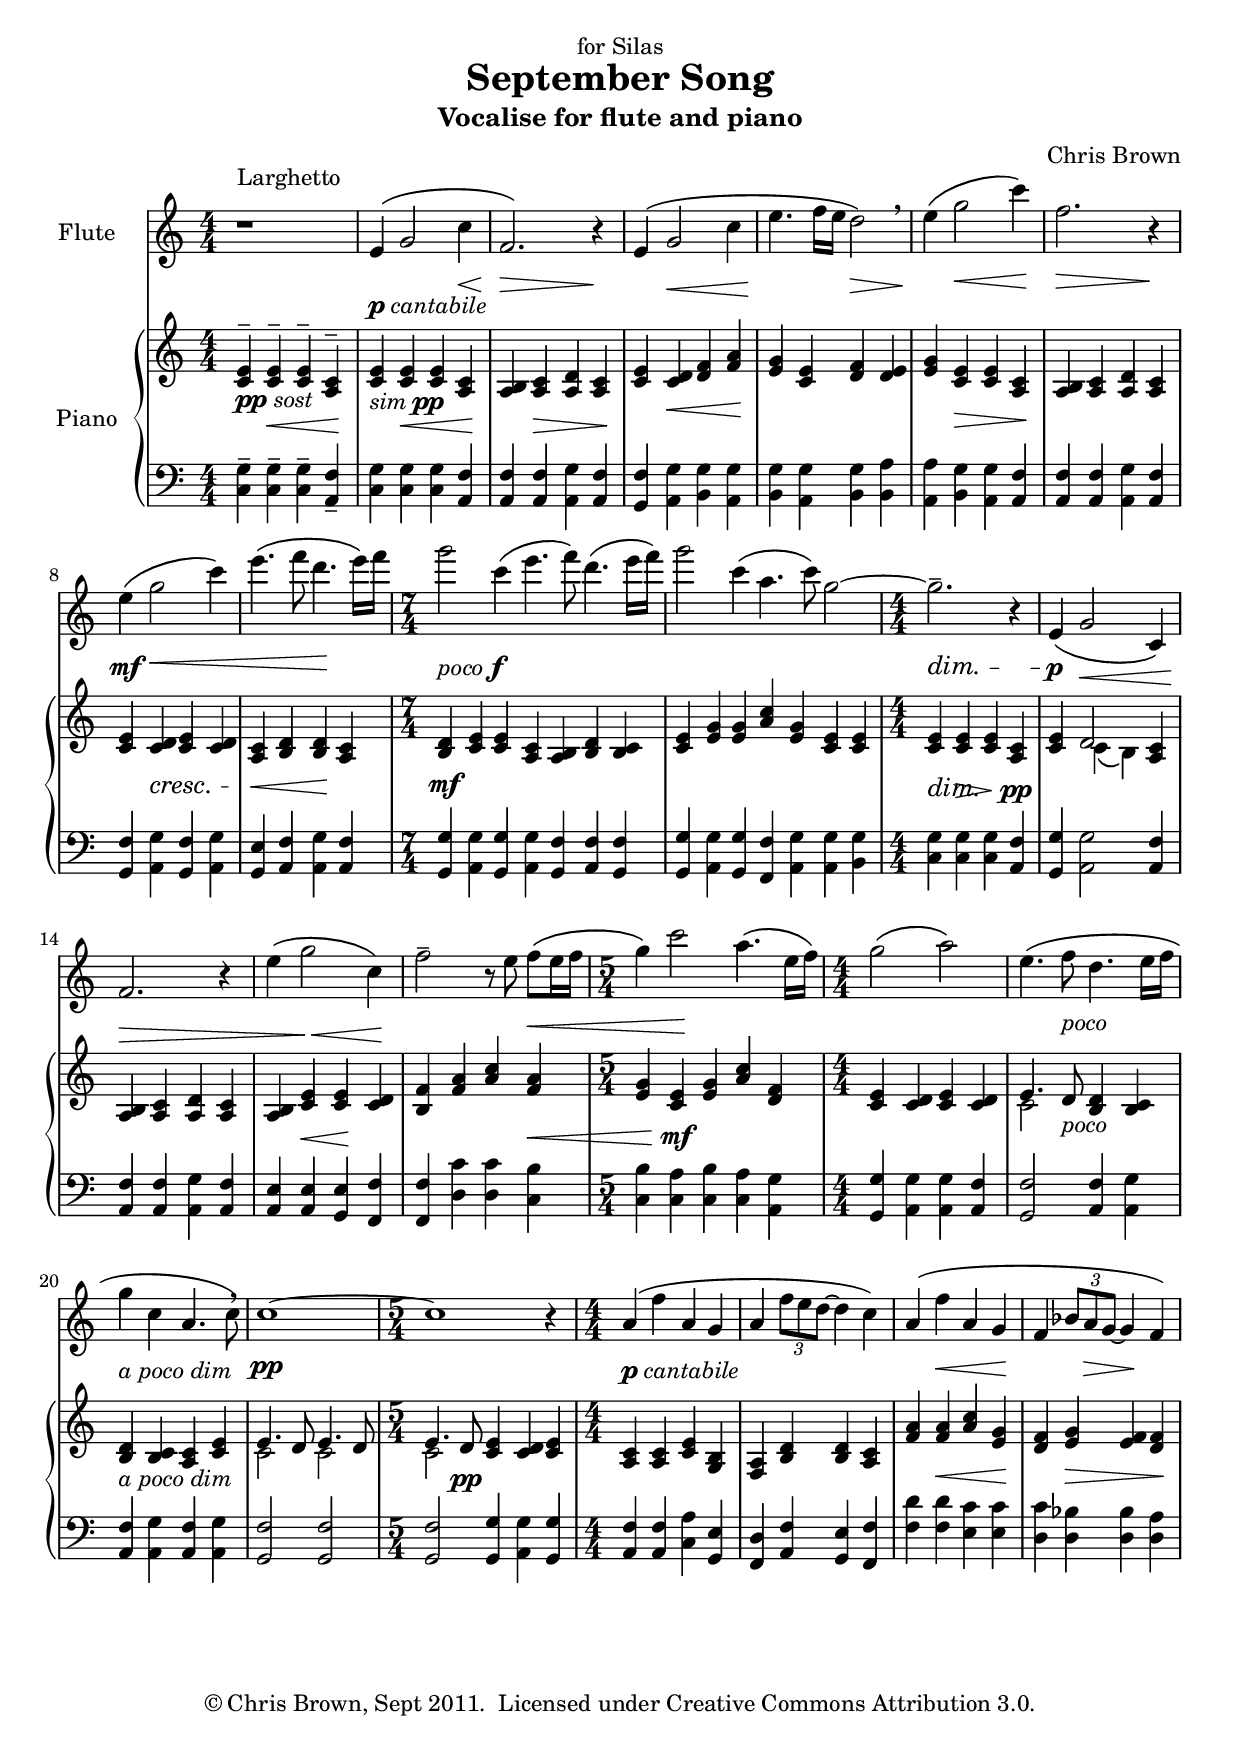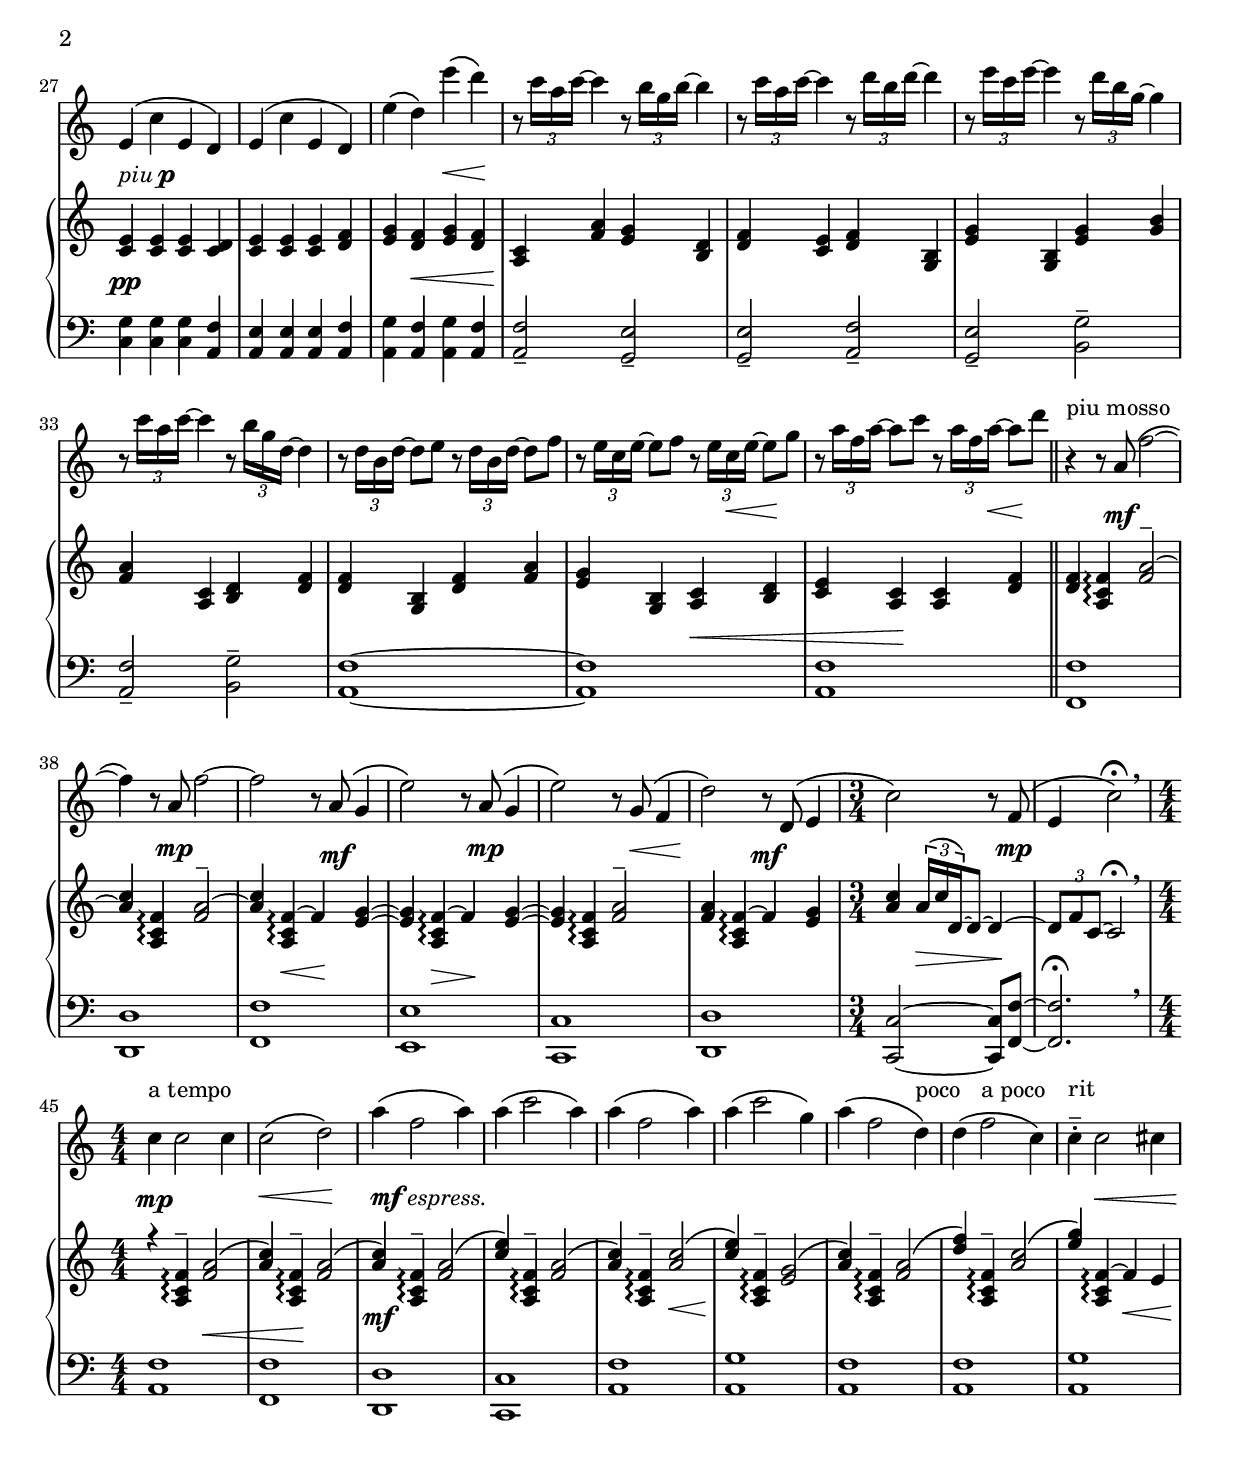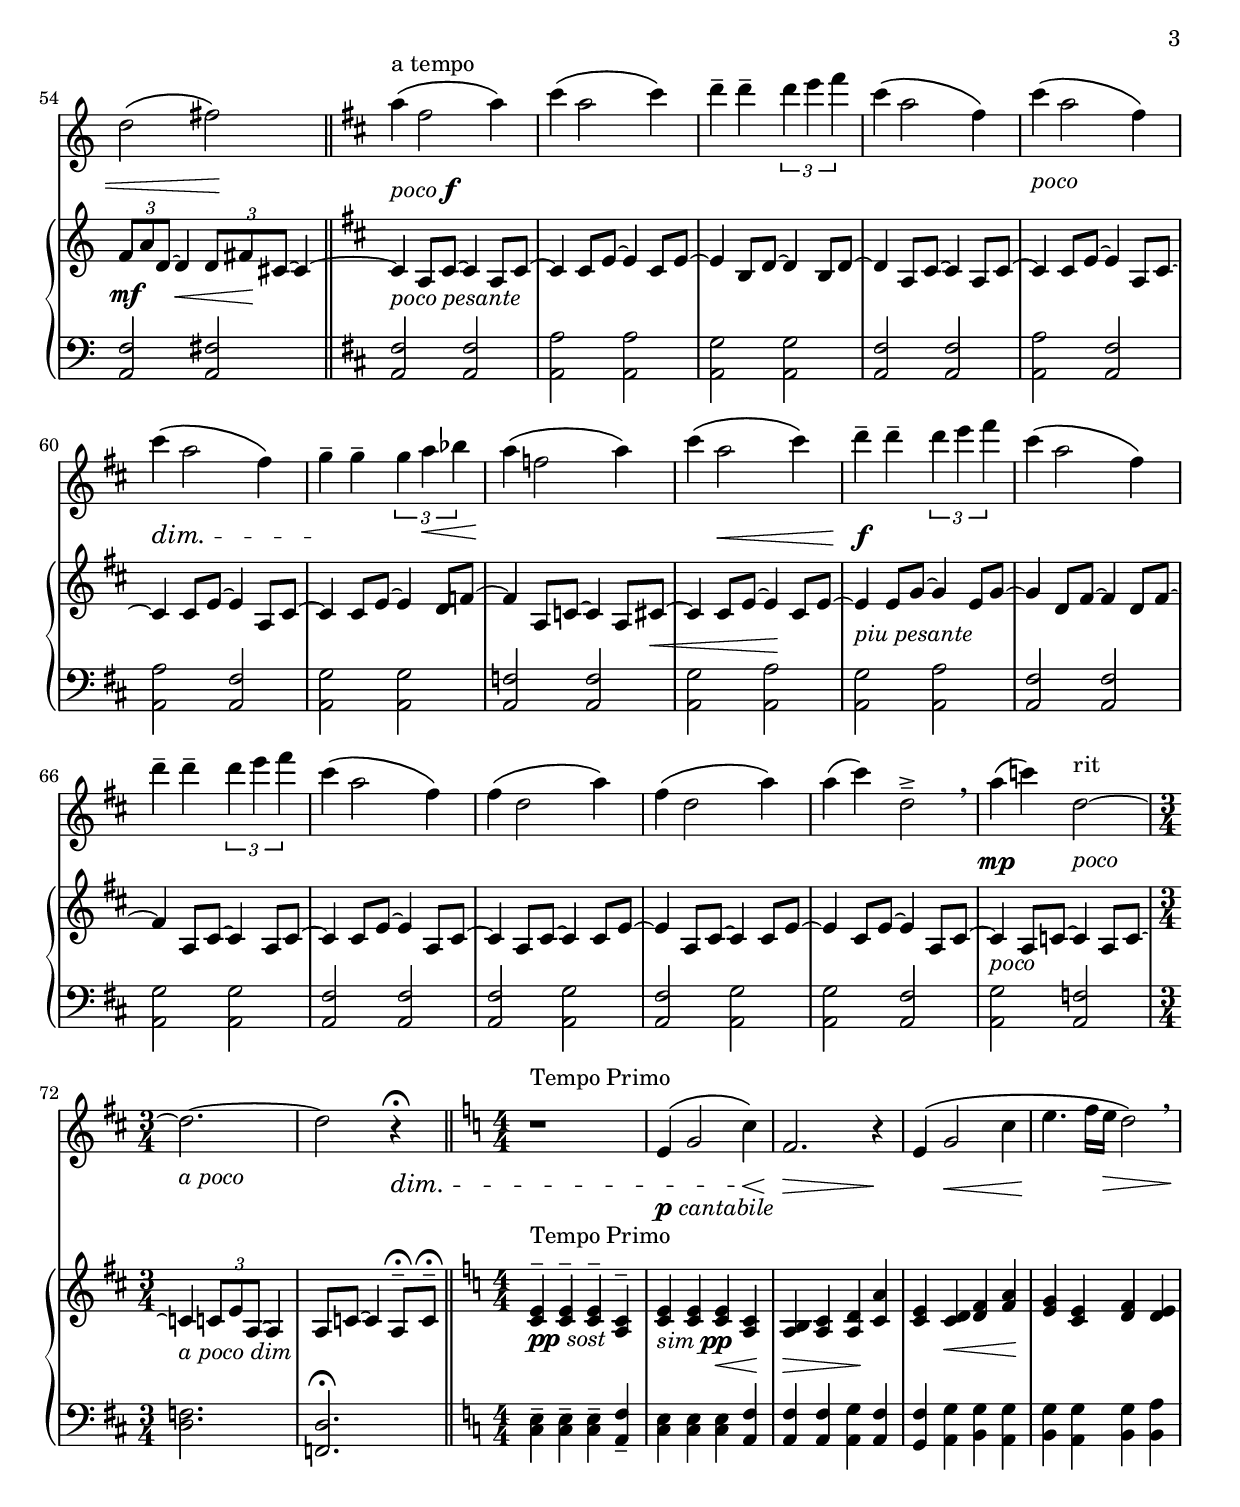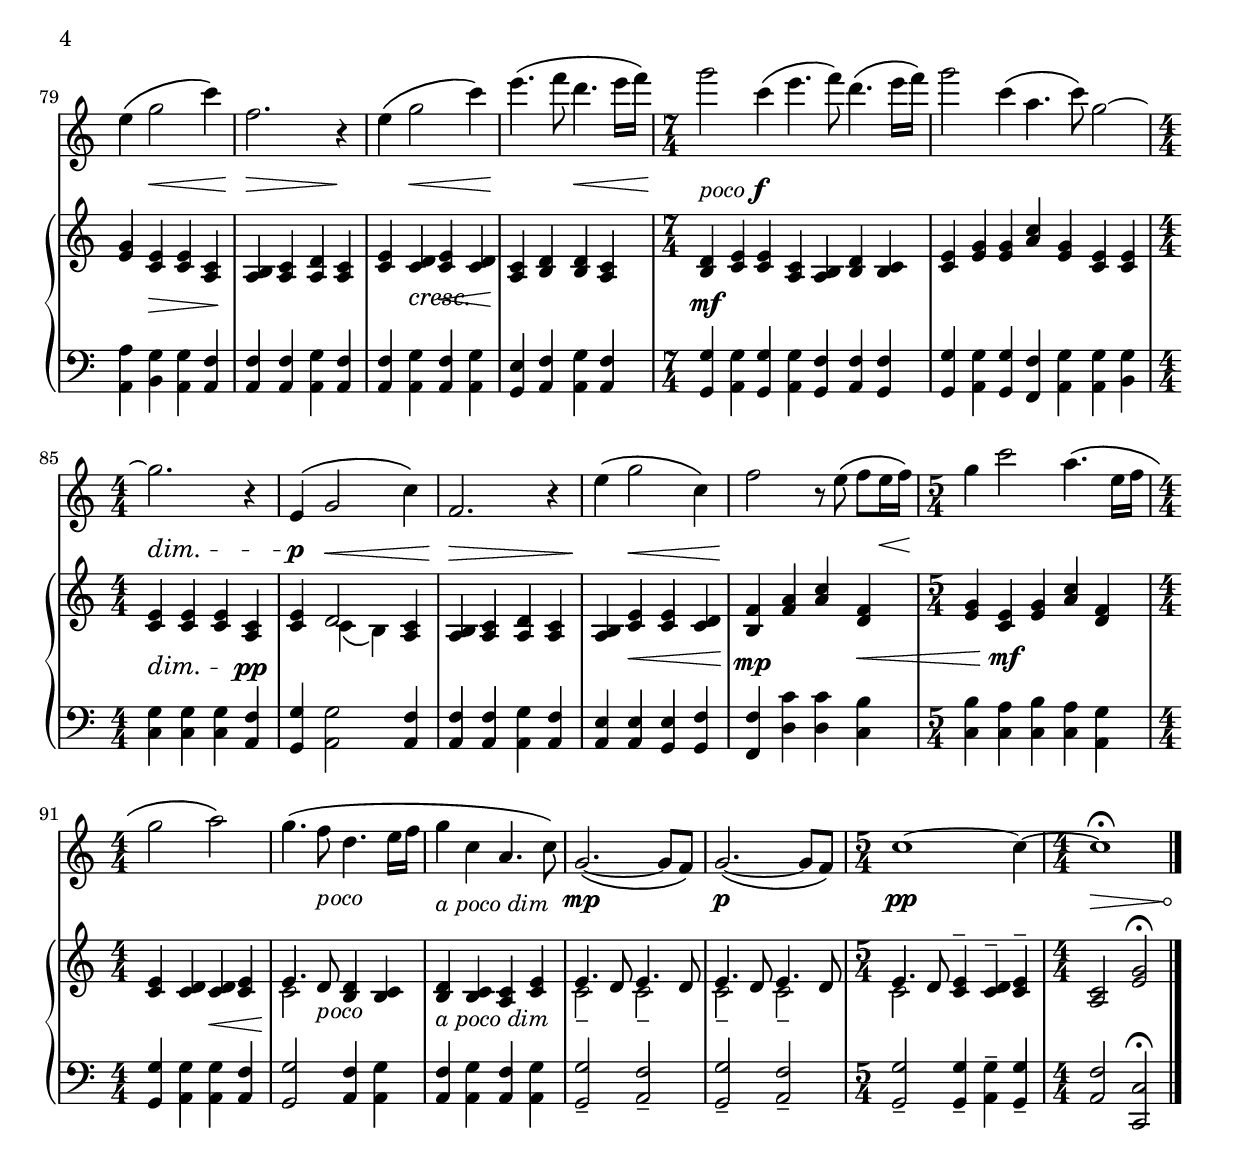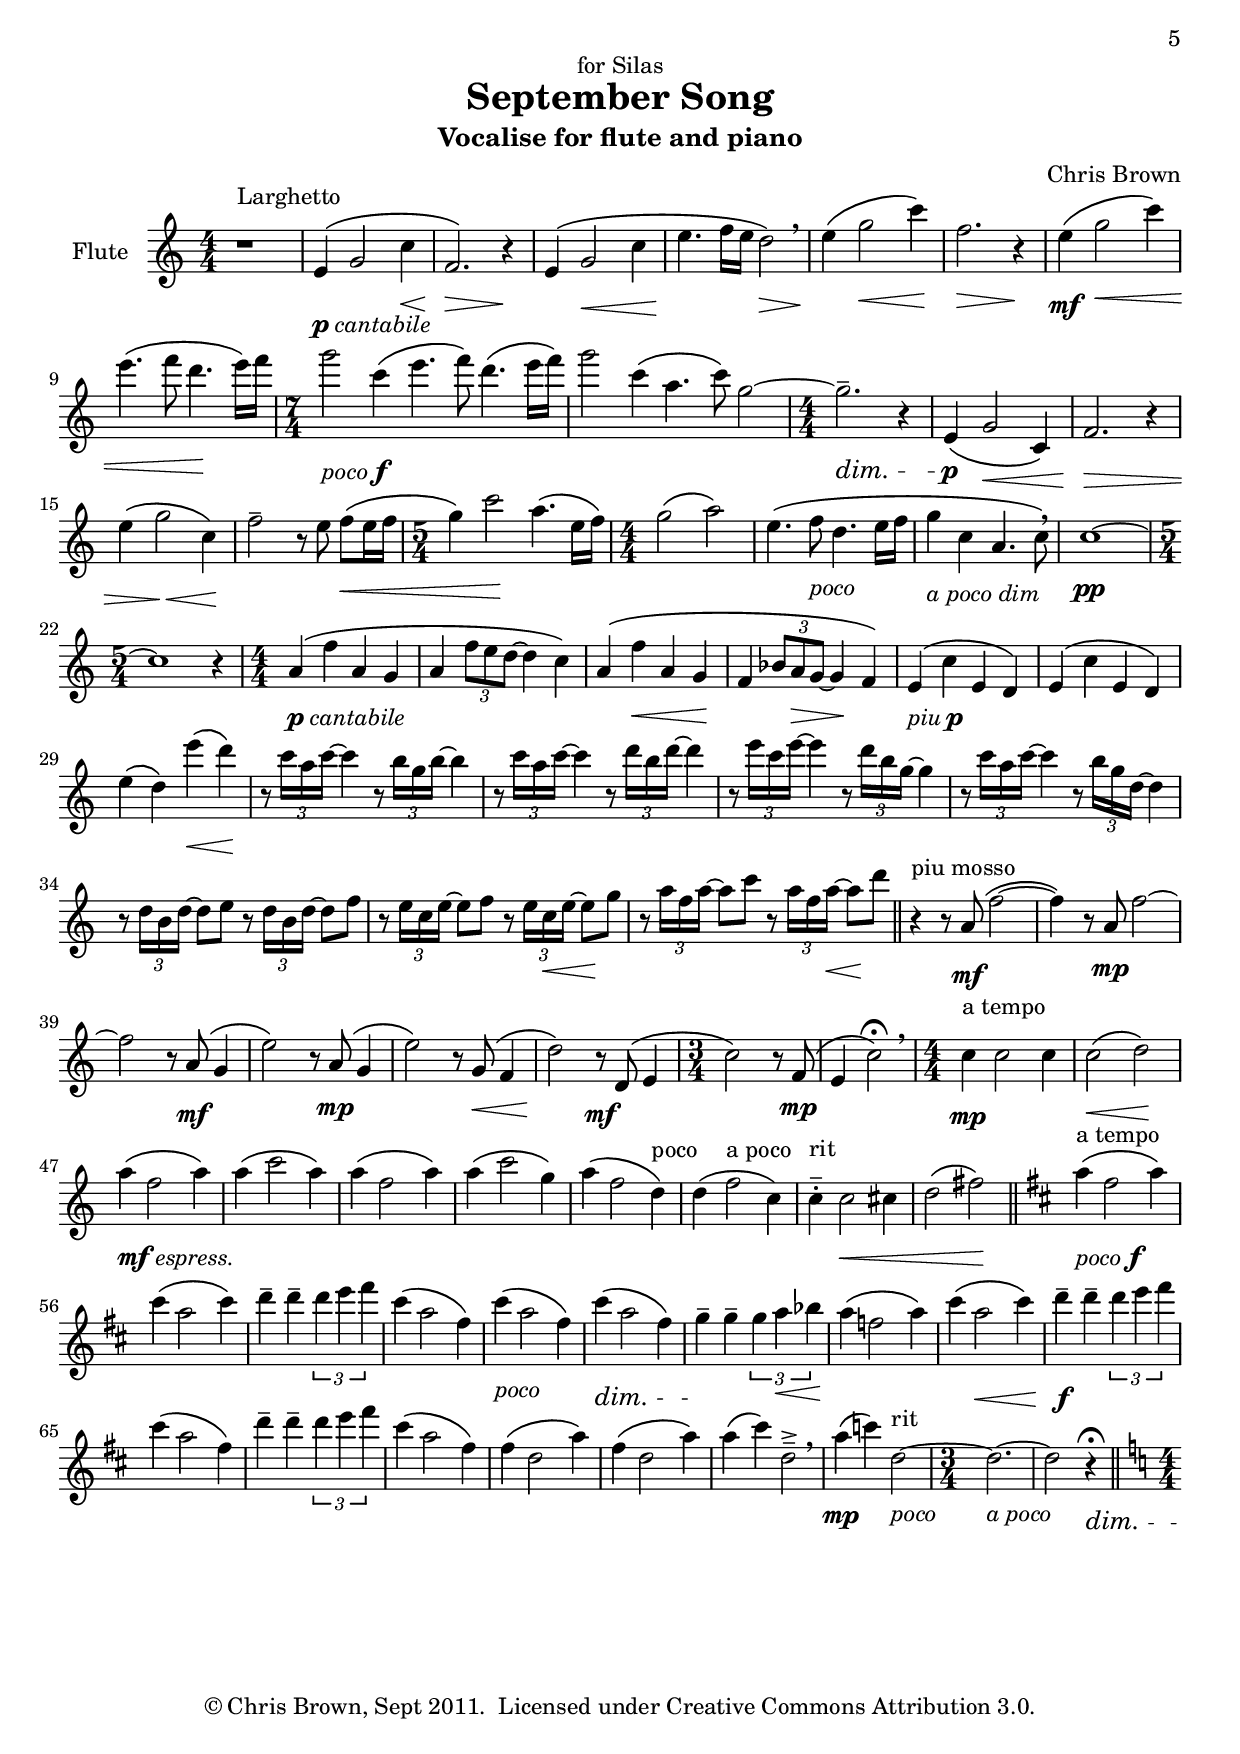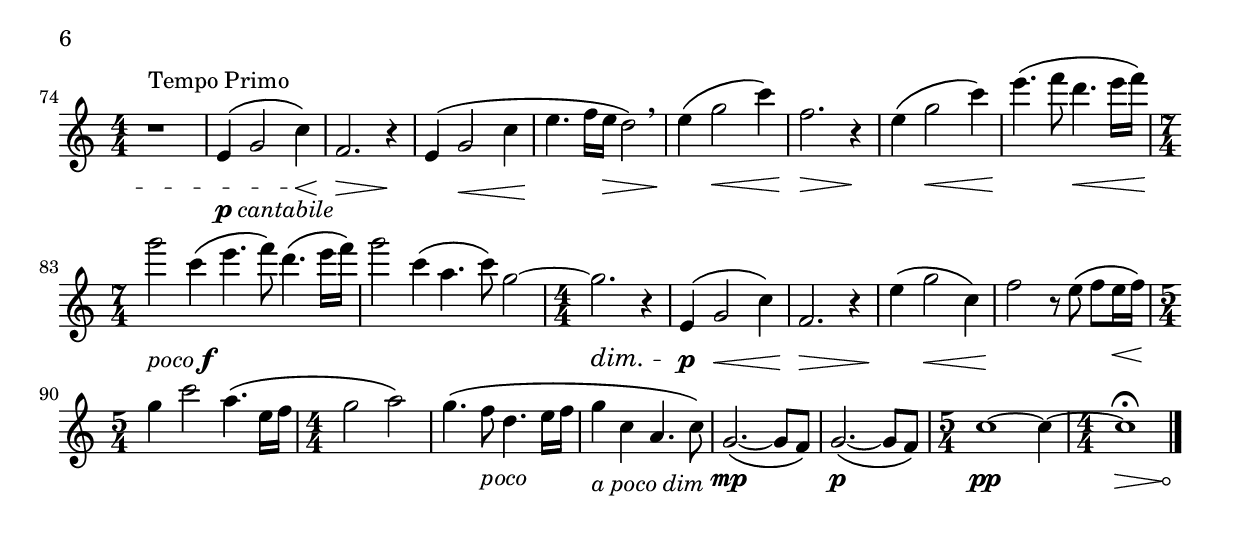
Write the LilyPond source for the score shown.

\version "2.12.3"

overrides = {
\override TextScript #'padding = #2.0
\override DynamicLineSpanner #'padding = #2.0
\override Staff.TimeSignature  #'style = #'numbered
\override Score.Hairpin #'after-line-breaking = ##t
#(set-accidental-style 'modern-cautionary)
}

pCantab=_\markup{\dynamic p \italic cantabile}
mfEspress=_\markup{\dynamic mf \italic espress.}
ppsost=_\markup{\dynamic pp \italic sost}
menof=_\markup{\italic meno \dynamic f}
piup=_\markup{\italic piu \dynamic p}
piumosso=^\markup{piu mosso}
simpp=_\markup{\italic sim \dynamic pp}
pocof=_\markup{\italic poco \dynamic f}
poco=_\markup{\italic poco}
apoco=_\markup{\italic {a poco}}
apocodim=_\markup{\italic {a poco dim}}
pocoPesante=_\markup{\italic {poco pesante}}
piuPesante=_\markup{\italic {piu pesante}}
cresc=_\markup{\italic cresc}
dim=_\markup{\italic dim}



fluteMus={ \time 4/4 \key c \major r1^\markup{Larghetto}|e'4 \( \pCantab g'2 c''4 \<|f'2. \) \> r4 \!|e'4 \(-\tag #'midi \p g'2 \< c''4|e''4. \! f''16 e''16 d''2 \) \>\breathe 
 e''4 \( \! g''2 \< c'''4 \) \!| f''2. \> r4 \!| e''4 \( \mf g''2 \< c'''4 \)| e'''4. \( f'''8 d'''4. \! e'''16 \) f'''16|\time 7/4 g'''2 \pocof c'''4 \( e'''4. f'''8 \) d'''4. \( e'''16 f'''16 \)
 g'''2 c'''4 \( a''4. c'''8 \) g''2 ~ \dim|\time 4/4 g''2. \tenuto r4|e'4 \( \p g'2 \< c'4 \)|f'2. \> r4|e''4 \(-\tag #'midi \p g''2 \< c''4 \) \!
 f''2 \tenuto r8 e''8 f''8 \( \< e''16 f''16|\time 5/4 g''4 \) c'''2 \! a''4. \( e''16 f''16 \)|\time 4/4 g''2 \( a''2 \)|e''4. \( f''8 \poco d''4. e''16 f''16|g''4 \apocodim c''4 a'4. c''8 \) \breathe
 c''1 ~ \pp|\time 5/4 c''1 r4|\time 4/4 a'4 \( \pCantab f''4-\tag #'midi \p a'4 g'4|a'4 \times 2/3 {f''8 e''8 d''8 ~} d''4 c''4 \)|a'4 \( f''4 \< a'4 g'4 \!
 f'4 \times 2/3 {bes'8 a'8 \> g'8 ~} g'4 \! f'4 \)| e'4 \( \piup c''4 e'4 d'4 \)|e'4 \( c''4 e'4 d'4 \)|e''4 \( d''4 \) e'''4 \( \< d'''4 \) \!|r8 \times 2/3 {c'''16 a''16 c'''16 ~} c'''4 r8 \times 2/3 {b''16 g''16 b''16 ~} b''4
 r8 \times 2/3 {c'''16 a''16 c'''16 ~} c'''4 r8 \times 2/3 {d'''16 b''16 d'''16 ~} d'''4| r8 \times 2/3 {e'''16 c'''16 e'''16 ~} e'''4 r8 \times 2/3 {d'''16 b''16 g''16 ~} g''4|r8 \times 2/3 {c'''16 a''16 c'''16 ~} c'''4 r8 \times 2/3 {b''16 g''16 d''16 ~} d''4|r8 \times 2/3 {d''16 b'16 d''16 ~} d''8 e''8 r8 \times 2/3 {d''16 b'16 d''16 ~} d''8 f''8
 r8 \times 2/3 {e''16 c''16 e''16 ~} e''8 f''8 r8 \times 2/3 {e''16 c''16 \< e''16 ~} e''8 \! g''8| r8 \times 2/3 {a''16 f''16 a''16 ~} a''8 c'''8 r8 \times 2/3 {a''16 f''16 a''16 ~ \<} a''8 \! d'''8|\bar "||" r4 \piumosso r8 a'8 \( \mf f''2 ~|f''4 \) r8 a'8 \mp f''2 ~
 f''2 r8 a'8 \( \mf g'4| e''2 \) r8 a'8 \( \mp g'4| e''2 \) r8 g'8 \( \< f'4| d''2 \) \! r8 \mf d'8 \( e'4|\time 3/4 c''2 \) r8 f'8 \( \mp
 e'4 c''2 \) \fermata\breathe|\time 4/4 c''4 \mp^\markup{a tempo} c''2 c''4|c''2 \( \< d''2 \) \!|a''4 \( \mfEspress f''2 a''4 \)|a''4 \( c'''2 a''4 \)
 a''4 \( f''2 a''4 \)| a''4 \( c'''2 g''4 \)|a''4 \( f''2\once \override TextScript #'outside-staff-padding = #0 d''4 \)^\markup{poco}|d''4 \( f''2^\markup{a poco} c''4 \)|c''4\staccato \tenuto ^\markup{rit} c''2 \< cis''4
 d''2 \( fis''2 \) \!|\bar "||" \key d \major a''4 \( \pocof^\markup{a tempo} fis''2 a''4 \)|cis'''4 \( a''2 cis'''4 \)|d'''4\tenuto d'''4\tenuto \times 2/3 {d'''4 e'''4 fis'''4}|cis'''4 \( a''2 fis''4 \)
 cis'''4 \( \poco a''2 fis''4 \) \dim| cis'''4 \( \> a''2 fis''4 \)|g''4 \!\tenuto g''4\tenuto \times 2/3 {g''4 a''4 \< bes''4}|a''4 \( \! f''2 a''4 \)|cis'''4 \( a''2 \< cis'''4 \)
 d'''4 \f\tenuto d'''4\tenuto \times 2/3 {d'''4 e'''4 fis'''4}| cis'''4 \( a''2 fis''4 \)|d'''4\tenuto d'''4\tenuto \times 2/3 {d'''4 e'''4 fis'''4}|cis'''4 \( a''2 fis''4 \)|fis''4 \( d''2 a''4 \)|fis''4 \( d''2 a''4 \)
 a''4 \( cis'''4 \) d''2\tenuto \accent \breathe| a''4 \( \mp c'''4 \) d''2 ~ \poco^\markup{rit}|\time 3/4 d''2. ~ \apoco| d''2 \dim r4\fermata|\bar "||" \time 4/4 \key c \major r1^\markup{Tempo Primo}
 e'4 \( \pCantab g'2 c''4 \) \<| f'2. \> r4 \!|e'4 \( g'2 \< c''4|e''4. \! f''16 e''16 \> d''2 \)\breathe|e''4 \( \! g''2 \< c'''4 \)
 f''2. \> r4 \!| e''4 \( g''2 \< c'''4 \)| e'''4. \( \! f'''8 d'''4. \< e'''16 f'''16 \) \!|\time 7/4 g'''2 \pocof c'''4 \( e'''4. f'''8 \) d'''4. \( e'''16 f'''16 \)
 g'''2 c'''4 \( a''4. c'''8 \) g''2 ~ \dim|\time 4/4 g''2. r4|e'4 \( \p g'2 \< c''4 \)|f'2. \> r4|e''4 \( \! g''2 \< c''4 \)
 f''2 \! r8 e''8 \( f''8 e''16 \< f''16 \)|\time 5/4 g''4 \! c'''2 a''4. \( e''16 f''16|\time 4/4 g''2 a''2 \)|g''4. \( f''8 \poco d''4. e''16 f''16|g''4 \apocodim c''4 a'4. c''8 \)
 g'2. ~ \( \mp g'8 f'8 \)| g'2. ~ \( \p g'8 f'8 \)|\time 5/4 c''1 ~ \pp c''4 ~|\set Score.timeSignatureFraction = #'(4 . 4) \once \override Hairpin #'circled-tip = ##t c''1 \> \fermata s4 \! \bar "|."  }

pianoA={ \time 4/4 \key c \major <c' e'>4 \ppsost\tenuto <c' e'>4 \<\tenuto <c' e'>4\tenuto <a c'>4 \!\tenuto|<c' e'>4 \simpp <c' e'>4 \< <c' e'>4 <a c'>4 \!|<a b>4 <a c'>4 \> <a d'>4 <a c'>4 \!|<c' e'>4 <c' d'>4 \< <d' f'>4 <f' a'>4 \!|<e' g'>4 <c' e'>4 <d' f'>4 <d' e'>4
 <e' g'>4 <c' e'>4 \> <c' e'>4 <a c'>4 \!| <a b>4 <a c'>4 <a d'>4 <a c'>4| <c' e'>4 \cresc <c' d'>4 <c' e'>4 <c' d'>4| <a c'>4 \< <b d'>4 <b d'>4 \! <a c'>4|\time 7/4 <b d'>4 \mf <c' e'>4 <c' e'>4 <a c'>4 <a b>4 <b d'>4 <b c'>4
 <c' e'>4 <e' g'>4 <e' g'>4 <a' c''>4 <e' g'>4 <c' e'>4 <c' e'>4 \dim|\time 4/4 <c' e'>4 <c' e'>4 \> <c' e'>4 <a c'>4 \pp|<c' e'>4 d'2 <a c'>4|<a b>4 <a c'>4 <a d'>4 <a c'>4|<a b>4 <c' e'>4 \< <c' e'>4 \! <c' d'>4
 <b f'>4 <f' a'>4 <a' c''>4 <f' a'>4 \<|\time 5/4 <e' g'>4 <c' e'>4 \mf <e' g'>4 <a' c''>4 <d' f'>4|\time 4/4 <c' e'>4 <c' d'>4 <c' e'>4 <c' d'>4|e'4. d'8 \poco <b d'>4 <b c'>4|<b d'>4 \apocodim <b c'>4 <a c'>4 <c' e'>4
 e'4. d'8 e'4. d'8|\time 5/4 e'4. d'8 \pp <c' e'>4 <c' d'>4 <c' e'>4|\time 4/4 <a c'>4 <a c'>4 <c' e'>4 <g b>4|<f a>4 <b d'>4 <b d'>4 <a c'>4|<f' a'>4 <f' a'>4 \< <a' c''>4 <e' g'>4 \!
 <d' f'>4 <e' g'>4 \> <e' f'>4 <d' f'>4 \!| <c' e'>4 \pp <c' e'>4 <c' e'>4 <c' d'>4|<c' e'>4 <c' e'>4 <c' e'>4 <d' f'>4|<e' g'>4 <d' f'>4 \< <e' g'>4 <d' f'>4|<a c'>4 \! <f' a'>4 <e' g'>4 <b d'>4
 <d' f'>4 <c' e'>4 <d' f'>4 <g b>4| <e' g'>4 <g b>4 <e' g'>4 <g' b'>4|<f' a'>4 <a c'>4 <b d'>4 <d' f'>4|<d' f'>4 <g b>4 <d' f'>4 <f' a'>4
 <e' g'>4 <g b>4 <a c'>4 \< <b d'>4| <c' e'>4 <a c'>4 \! <a c'>4 <d' f'>4|\bar "||" <d' f'>4 <a c' f'>4\arpeggio <f' a'>2 ~\tenuto|<a' c''>4 <a c' f'>4\arpeggio <f' a'>2 ~\tenuto
 <a' c''>4 <a c' f'>4 ~ \<\arpeggio f'4 \! <e' g'>4 ~| <e' g'>4 <a c' f'>4 ~ \>\arpeggio f'4 \! <e' g'>4 ~| <e' g'>4 <a c' f'>4\arpeggio <f' a'>2\tenuto| <f' a'>4 <a c' f'>4 ~\arpeggio f'4 <e' g'>4|\time 3/4 <a' c''>4 \times 2/3 {a'16 \( \> c''16 d'16 ~ \)} d'8 ~ d'4 ~ \!
 \times 2/3 {d'8 f'8 c'8 ~} c'2\fermata \breathe|\time 4/4 r4 <a c' f'>4\arpeggio\tenuto <f' a'>2 \( \<|<a' c''>4 \) <a c' f'>4 \!\arpeggio\tenuto <f' a'>2 \(|<a' c''>4 \) \mf <a c' f'>4\arpeggio\tenuto <f' a'>2 \(|<c'' e''>4 \) <a c' f'>4\arpeggio\tenuto <f' a'>2 \(
 <a' c''>4 \) <a c' f'>4\arpeggio\tenuto <a' c''>2 \( \<| <c'' e''>4 \) \! <a c' f'>4\arpeggio\tenuto <e' g'>2 \(|<a' c''>4 \) <a c' f'>4\arpeggio\tenuto <f' a'>2 \(|<d'' f''>4 \) <a c' f'>4\arpeggio\tenuto <a' c''>2 \(|<e'' g''>4 \) <a c' f'>4 ~\arpeggio f'4 \< e'4
 \times 2/3 {f'8 \mf a'8 d'8 ~} d'4 \< \times 2/3 {d'8 fis'8 \! cis'8 ~} cis'4 ~|\bar "||" \key d \major cis'4 \pocoPesante a8 cis'8 ~ cis'4 a8 cis'8 ~|cis'4 cis'8 e'8 ~ e'4 cis'8 e'8 ~|e'4 b8 d'8 ~ d'4 b8 d'8 ~|d'4 a8 cis'8 ~ cis'4 a8 cis'8 ~
 cis'4 cis'8 e'8 ~ e'4 a8 cis'8 ~| cis'4 cis'8 e'8 ~ e'4 a8 cis'8 ~|cis'4 cis'8 e'8 ~ e'4 d'8 f'8 ~|f'4 a8 c'8 ~ c'4 a8 cis'8 ~ \<|cis'4 cis'8 e'8 ~ e'4 \! cis'8 e'8 ~
 e'4 \piuPesante e'8 g'8 ~ g'4 e'8 g'8 ~| g'4 d'8 fis'8 ~ fis'4 d'8 fis'8 ~|fis'4 a8 cis'8 ~ cis'4 a8 cis'8 ~|cis'4 cis'8 e'8 ~ e'4 a8 cis'8 ~|cis'4 a8 cis'8 ~ cis'4 cis'8 e'8 ~|e'4 a8 cis'8 ~ cis'4 cis'8 e'8 ~
 e'4 cis'8 e'8 ~ e'4 a8 cis'8 ~| cis'4 \poco a8 c'8 ~ c'4 a8 c'8 ~|\time 3/4 c'4 \apocodim \times 2/3 {c'8 e'8 a8 ~} a4| a8 c'8 ~ c'4 a8\tenuto \fermata c'8\tenuto \fermata|\bar "||" \time 4/4 \key c \major <c' e'>4 \ppsost\tenuto ^\markup{Tempo Primo} <c' e'>4\tenuto <c' e'>4\tenuto <a c'>4\tenuto
 <c' e'>4 \simpp <c' e'>4 <c' e'>4 \< <a c'>4 \!| <a b>4 \> <a c'>4 <a d'>4 \! <a' c'>4|<c' e'>4 <c' d'>4 \< <d' f'>4 <f' a'>4 \!|<e' g'>4 <c' e'>4 <d' f'>4 <d' e'>4|<e' g'>4 <c' e'>4 \> <c' e'>4 <a c'>4 \!
 <a b>4 <a c'>4 <a d'>4 <a c'>4| <c' e'>4 \cresc <c' d'>4 <c' e'>4 \< <c' d'>4| <a c'>4 \! <b d'>4 <b d'>4 <a c'>4|\time 7/4 <b d'>4 \mf <c' e'>4 <c' e'>4 <a c'>4 <a b>4 <b d'>4 <b c'>4
 <c' e'>4 <e' g'>4 <e' g'>4 <a' c''>4 <e' g'>4 <c' e'>4 <c' e'>4 \dim|\time 4/4 <c' e'>4 \> <c' e'>4 <c' e'>4 <a c'>4 \pp|<c' e'>4 d'2 <a c'>4|<a b>4 <a c'>4 <a d'>4 <a c'>4|<a b>4 <c' e'>4 \< <c' e'>4 <c' d'>4 \!
 <b f'>4 \mp <f' a'>4 <a' c''>4 <d' f'>4 \<|\time 5/4 <e' g'>4 <c' e'>4 \mf <e' g'>4 <a' c''>4 <d' f'>4|\time 4/4 <c' e'>4 <c' d'>4 <c' d'>4 \< <c' e'>4|e'4. \! d'8 \poco <b d'>4 <b c'>4|<b d'>4 \apocodim <b c'>4 <a c'>4 <c' e'>4
 e'4. d'8 e'4. d'8| e'4. d'8 e'4. d'8|\time 5/4 e'4. d'8 <c' e'>4\tenuto <c' d'>4\tenuto <c' e'>4\tenuto|\set Score.timeSignatureFraction = #'(4 . 4) \once \override Hairpin #'circled-tip = ##t <a c'>2 <e' g'>2\fermata s4 }

pianoB={ \time 4/4 \key c \major s1|s1|s1|s1|s1
 s1| s1| s1| s1|\time 7/4 s1 s2 s4
 s1 s2 s4|\time 4/4 s1|s4 c'4 \( b4 \) s4|s1|s1
 s1|\time 5/4 s1 s4|\time 4/4 s1|c'2 s4 s4|s1
 c'2 c'2|\time 5/4 c'2 s2 s4|\time 4/4 s1|s1|s1
 s1| s1|s1|s1|s1
 s1| s1|s1|s1
 s1| s1|\bar "||" s1|s1
 s1| s1| s1| s1|\time 3/4 s2 s4
 s2 s4|\time 4/4 s1|s1|s1|s1
 s1| s1|s1|s1|s1
 s1|\bar "||" \key d \major s1|s1|s1|s1
 s1| s1|s1|s1|s1
 s1| s1|s1|s1|s1|s1
 s1| s1|\time 3/4 s2 s4| s2 s4|\bar "||" \time 4/4 \key c \major s1
 s1| s1|s1|s1|s1
 s1| s1| s1|\time 7/4 s1 s2 s4
 s1 s2 s4|\time 4/4 s1|s4 c'4 \( b4 \) s4|s1|s1
 s1|\time 5/4 s1 s4|\time 4/4 s1|c'2 s2|s1
 c'2\tenuto c'2\tenuto| c'2\tenuto c'2\tenuto|\time 5/4 c'2 s2 s4|\set Score.timeSignatureFraction = #'(4 . 4) \once \override Hairpin #'circled-tip = ##t s1 s4 }

pianoC={ \time 4/4 \key c \major <c g>4\tenuto <c g>4\tenuto <c g>4\tenuto <a, f>4\tenuto|<c g>4 <c g>4 <c g>4 <a, f>4|<a, f>4 <a, f>4 <a, g>4 <a, f>4|<g, f>4 <a, g>4 <b, g>4 <a, g>4|<b, g>4 <a, g>4 <b, g>4 <b, a>4
 <a, a>4 <b, g>4 <a, g>4 <a, f>4| <a, f>4 <a, f>4 <a, g>4 <a, f>4| <g, f>4 <a, g>4 <g, f>4 <a, g>4| <g, e>4 <a, f>4 <a, g>4 <a, f>4|\time 7/4 <g, g>4 <a, g>4 <g, g>4 <a, g>4 <g, f>4 <a, f>4 <g, f>4
 <g, g>4 <a, g>4 <g, g>4 <f, f>4 <a, g>4 <a, g>4 <b, g>4|\time 4/4 <c g>4 <c g>4 <c g>4 <a, f>4|<g, g>4 <a, g>2 <a, f>4|<a, f>4 <a, f>4 <a, g>4 <a, f>4|<a, e>4 <a, e>4 <g, e>4 <f, f>4
 <f, f>4 <d c'>4 <d c'>4 <c b>4|\time 5/4 <c b>4 <c a>4 <c b>4 <c a>4 <a, g>4|\time 4/4 <g, g>4 <a, g>4 <a, g>4 <a, f>4|<g, f>2 <a, f>4 <a, g>4|<a, f>4 <a, g>4 <a, f>4 <a, g>4
 <g, f>2 <g, f>2|\time 5/4 <g, f>2 <g, g>4 <a, g>4 <g, g>4|\time 4/4 <a, f>4 <a, f>4 <c a>4 <g, e>4|<f, d>4 <a, f>4 <g, e>4 <f, f>4|<f d'>4 <f d'>4 <e c'>4 <e c'>4
 <d c'>4 <d bes>4 <d bes>4 <d a>4| <c g>4 <c g>4 <c g>4 <a, f>4|<a, e>4 <a, e>4 <a, e>4 <a, f>4|<a, g>4 <a, f>4 <a, g>4 <a, f>4|<a, f>2\tenuto <g, e>2\tenuto
 <g, e>2\tenuto <a, f>2\tenuto| <g, e>2\tenuto <b, g>2\tenuto|<a, f>2\tenuto <b, g>2\tenuto|<a, f>1 ~
 <a, f>1| <a, f>1|\bar "||" <f, f>1|<d, d>1
 <f, f>1| <e, e>1| <c, c>1| <d, d>1|\time 3/4 <c, c>2 ~ <c, c>8 <f, f>8 ~
 <f, f>2.\fermata \breathe|\time 4/4 <a, f>1|<f, f>1|<d, d>1|<c, c>1
 <a, f>1| <a, g>1|<a, f>1|<a, f>1|<a, g>1
 <a, f>2 <a, fis>2|\bar "||" \key d \major <a, fis>2 <a, fis>2|<a, a>2 <a, a>2|<a, g>2 <a, g>2|<a, fis>2 <a, fis>2
 <a, a>2 <a, fis>2| <a, a>2 <a, fis>2|<a, g>2 <a, g>2|<a, f>2 <a, f>2|<a, g>2 <a, a>2
 <a, g>2 <a, a>2| <a, fis>2 <a, fis>2|<a, g>2 <a, g>2|<a, fis>2 <a, fis>2|<a, fis>2 <a, g>2|<a, fis>2 <a, g>2
 <a, g>2 <a, fis>2| <a, g>2 <a, f>2|\time 3/4 <d f>2.| <f, d>2.\fermata|\bar "||" \time 4/4 \key c \major <c e>4\tenuto <c e>4\tenuto <c e>4\tenuto <a, f>4\tenuto
 <c e>4 <c e>4 <c e>4 <a, f>4| <a, f>4 <a, f>4 <a, g>4 <a, f>4|<g, f>4 <a, g>4 <b, g>4 <a, g>4|<b, g>4 <a, g>4 <b, g>4 <b, a>4|<a, a>4 <b, g>4 <a, g>4 <a, f>4
 <a, f>4 <a, f>4 <a, g>4 <a, f>4| <a, f>4 <a, g>4 <a, f>4 <a, g>4| <g, e>4 <a, f>4 <a, g>4 <a, f>4|\time 7/4 <g, g>4 <a, g>4 <g, g>4 <a, g>4 <g, f>4 <a, f>4 <g, f>4
 <g, g>4 <a, g>4 <g, g>4 <f, f>4 <a, g>4 <a, g>4 <b, g>4|\time 4/4 <c g>4 <c g>4 <c g>4 <a, f>4|<g, g>4 <a, g>2 <a, f>4|<a, f>4 <a, f>4 <a, g>4 <a, f>4|<a, e>4 <a, e>4 <g, e>4 <g, f>4
 <f, f>4 <d c'>4 <d c'>4 <c b>4|\time 5/4 <c b>4 <c a>4 <c b>4 <c a>4 <a, g>4|\time 4/4 <g, g>4 <a, g>4 <a, g>4 <a, f>4|<g, g>2 <a, f>4 <a, g>4|<a, f>4 <a, g>4 <a, f>4 <a, g>4
 <g, g>2\tenuto <a, f>2\tenuto| <g, g>2\tenuto <a, f>2\tenuto|\time 5/4 <g, g>2\tenuto <g, g>4\tenuto <a, g>4\tenuto <g, g>4\tenuto|\set Score.timeSignatureFraction = #'(4 . 4) \once \override Hairpin #'circled-tip = ##t <a, f>2 <c, c>2\fermata s4 }

#(set-global-staff-size 20) % piano
% #(set-global-staff-size 24) % flute
\bookpart{
\header {
title="September Song"
subtitle="Vocalise for flute and piano"
composer="Chris Brown"
dedication="for Silas"
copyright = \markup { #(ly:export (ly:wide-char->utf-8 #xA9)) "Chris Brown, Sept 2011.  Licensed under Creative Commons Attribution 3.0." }
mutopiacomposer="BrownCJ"
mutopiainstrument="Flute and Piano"
date="September 2011"
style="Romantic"
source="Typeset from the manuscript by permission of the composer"
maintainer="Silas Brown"
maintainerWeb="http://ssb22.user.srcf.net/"

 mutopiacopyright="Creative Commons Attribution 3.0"
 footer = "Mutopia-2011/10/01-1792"
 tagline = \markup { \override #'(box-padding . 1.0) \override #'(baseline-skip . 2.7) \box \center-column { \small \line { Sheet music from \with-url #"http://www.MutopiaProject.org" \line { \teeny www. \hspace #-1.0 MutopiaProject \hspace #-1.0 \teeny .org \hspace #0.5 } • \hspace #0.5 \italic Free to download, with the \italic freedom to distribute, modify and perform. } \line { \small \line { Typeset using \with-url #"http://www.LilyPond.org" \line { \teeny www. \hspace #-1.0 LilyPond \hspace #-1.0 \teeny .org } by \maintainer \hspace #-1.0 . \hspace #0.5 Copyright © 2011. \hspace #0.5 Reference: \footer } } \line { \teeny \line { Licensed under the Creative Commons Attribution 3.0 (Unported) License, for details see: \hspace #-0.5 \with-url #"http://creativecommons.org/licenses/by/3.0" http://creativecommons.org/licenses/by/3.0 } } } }
}
\paper {
page-limit-inter-system-space=##t ragged-bottom=##t ragged-last-bottom=##t
} \score {
<<
\new Staff << \context Voice = flute {
  \set Staff.instrumentName = \markup { Flute }
  \clef treble \overrides \removeWithTag #'midi \fluteMus
} >>

\new PianoStaff <<
\set PianoStaff.instrumentName = \markup { Piano }
\new Staff << \context Voice = pnoA {
  \clef treble \overrides \voiceOne \removeWithTag #'midi \pianoA
} \context Voice = pnoB {
  \clef treble \overrides \voiceTwo \removeWithTag #'midi \pianoB
} >>
\new Staff << \context Voice = pnoC {
  \clef bass \overrides \removeWithTag #'midi \pianoC
} >>
>>
>> \layout {} } }

\bookpart{
\header {
title="September Song"
subtitle="Vocalise for flute and piano"
composer="Chris Brown"
dedication="for Silas"
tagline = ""
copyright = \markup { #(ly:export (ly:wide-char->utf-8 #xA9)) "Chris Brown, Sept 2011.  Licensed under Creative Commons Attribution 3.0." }
}
\paper{
page-limit-inter-system-space=##t ragged-bottom=##t ragged-last-bottom=##t
} \score {
<<
\new Staff << \context Voice = flute {
  \set Staff.instrumentName = \markup { Flute }
  \clef treble \overrides \removeWithTag #'midi \fluteMus
} >>
>> \layout {} } }

\score { \unfoldRepeats
<<
\new Staff {
  \set Staff.midiInstrument = "flute"
      \set Staff.midiMinimumVolume = #0.7
      \set Staff.midiMaximumVolume = #0.9
 \keepWithTag #'midi \fluteMus
}
\new Staff {
  \set Staff.midiInstrument = "acoustic grand"
      \set Staff.midiMinimumVolume = #0.2
      \set Staff.midiMaximumVolume = #0.4
  \keepWithTag #'midi \pianoA
}
\new Staff {
  \set Staff.midiInstrument = "acoustic grand"
      \set Staff.midiMinimumVolume = #0.2
      \set Staff.midiMaximumVolume = #0.4
  \keepWithTag #'midi \pianoB
}
\new Staff {
  \set Staff.midiInstrument = "acoustic grand"
      \set Staff.midiMinimumVolume = #0.1
      \set Staff.midiMaximumVolume = #0.3
  \keepWithTag #'midi \pianoC
}
>>
\midi { \context { \Score tempoWholesPerMinute = #(ly:make-moment 66 4) }
}}


